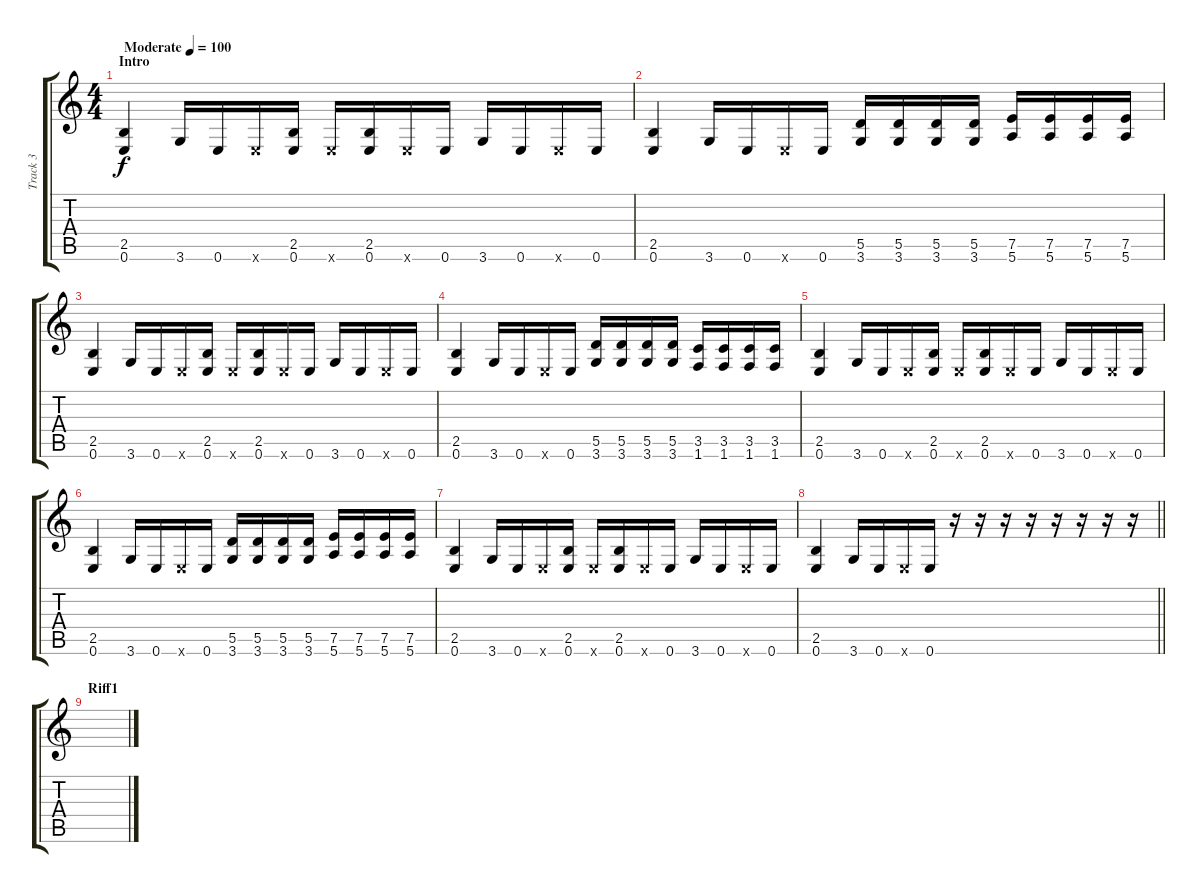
\track ("Track 3" "Track 3") {instrument acousticguitarsteel}
\staff {score tabs}
\tuning (E4 B3 G3 D3 A2 E2) {hide}
\ts (4 4)
\section ("" "Intro")
\tempo (100 "Moderate")
\clef g2
\ks c
(2.5 0.6).4{dy f instrument acousticguitarsteel} 3.6.16 0.6.16 0.6{x}.16 (2.5 0.6).16 0.6{x}.16 (2.5 0.6).16 0.6{x}.16 0.6.16 3.6.16 0.6.16 0.6{x}.16 0.6.16 |
(2.5 0.6).4 3.6.16 0.6.16 0.6{x}.16 0.6.16 (5.5 3.6).16 (5.5 3.6).16 (5.5 3.6).16 (5.5 3.6).16 (7.5 5.6).16 (7.5 5.6).16 (7.5 5.6).16 (7.5 5.6).16 |
(2.5 0.6).4 3.6.16 0.6.16 0.6{x}.16 (2.5 0.6).16 0.6{x}.16 (2.5 0.6).16 0.6{x}.16 0.6.16 3.6.16 0.6.16 0.6{x}.16 0.6.16 |
(2.5 0.6).4 3.6.16 0.6.16 0.6{x}.16 0.6.16 (5.5 3.6).16 (5.5 3.6).16 (5.5 3.6).16 (5.5 3.6).16 (3.5 1.6).16 (3.5 1.6).16 (3.5 1.6).16 (3.5 1.6).16 |
(2.5 0.6).4 3.6.16 0.6.16 0.6{x}.16 (2.5 0.6).16 0.6{x}.16 (2.5 0.6).16 0.6{x}.16 0.6.16 3.6.16 0.6.16 0.6{x}.16 0.6.16 |
(2.5 0.6).4 3.6.16 0.6.16 0.6{x}.16 0.6.16 (5.5 3.6).16 (5.5 3.6).16 (5.5 3.6).16 (5.5 3.6).16 (7.5 5.6).16 (7.5 5.6).16 (7.5 5.6).16 (7.5 5.6).16 |
(2.5 0.6).4 3.6.16 0.6.16 0.6{x}.16 (2.5 0.6).16 0.6{x}.16 (2.5 0.6).16 0.6{x}.16 0.6.16 3.6.16 0.6.16 0.6{x}.16 0.6.16 |
\barLineRight lightlight
(2.5 0.6).4 3.6.16 0.6.16 0.6{x}.16 0.6.16 r.16 r.16 r.16 r.16 r.16 r.16 r.16 r.16 |
\section ("" "Riff1")
